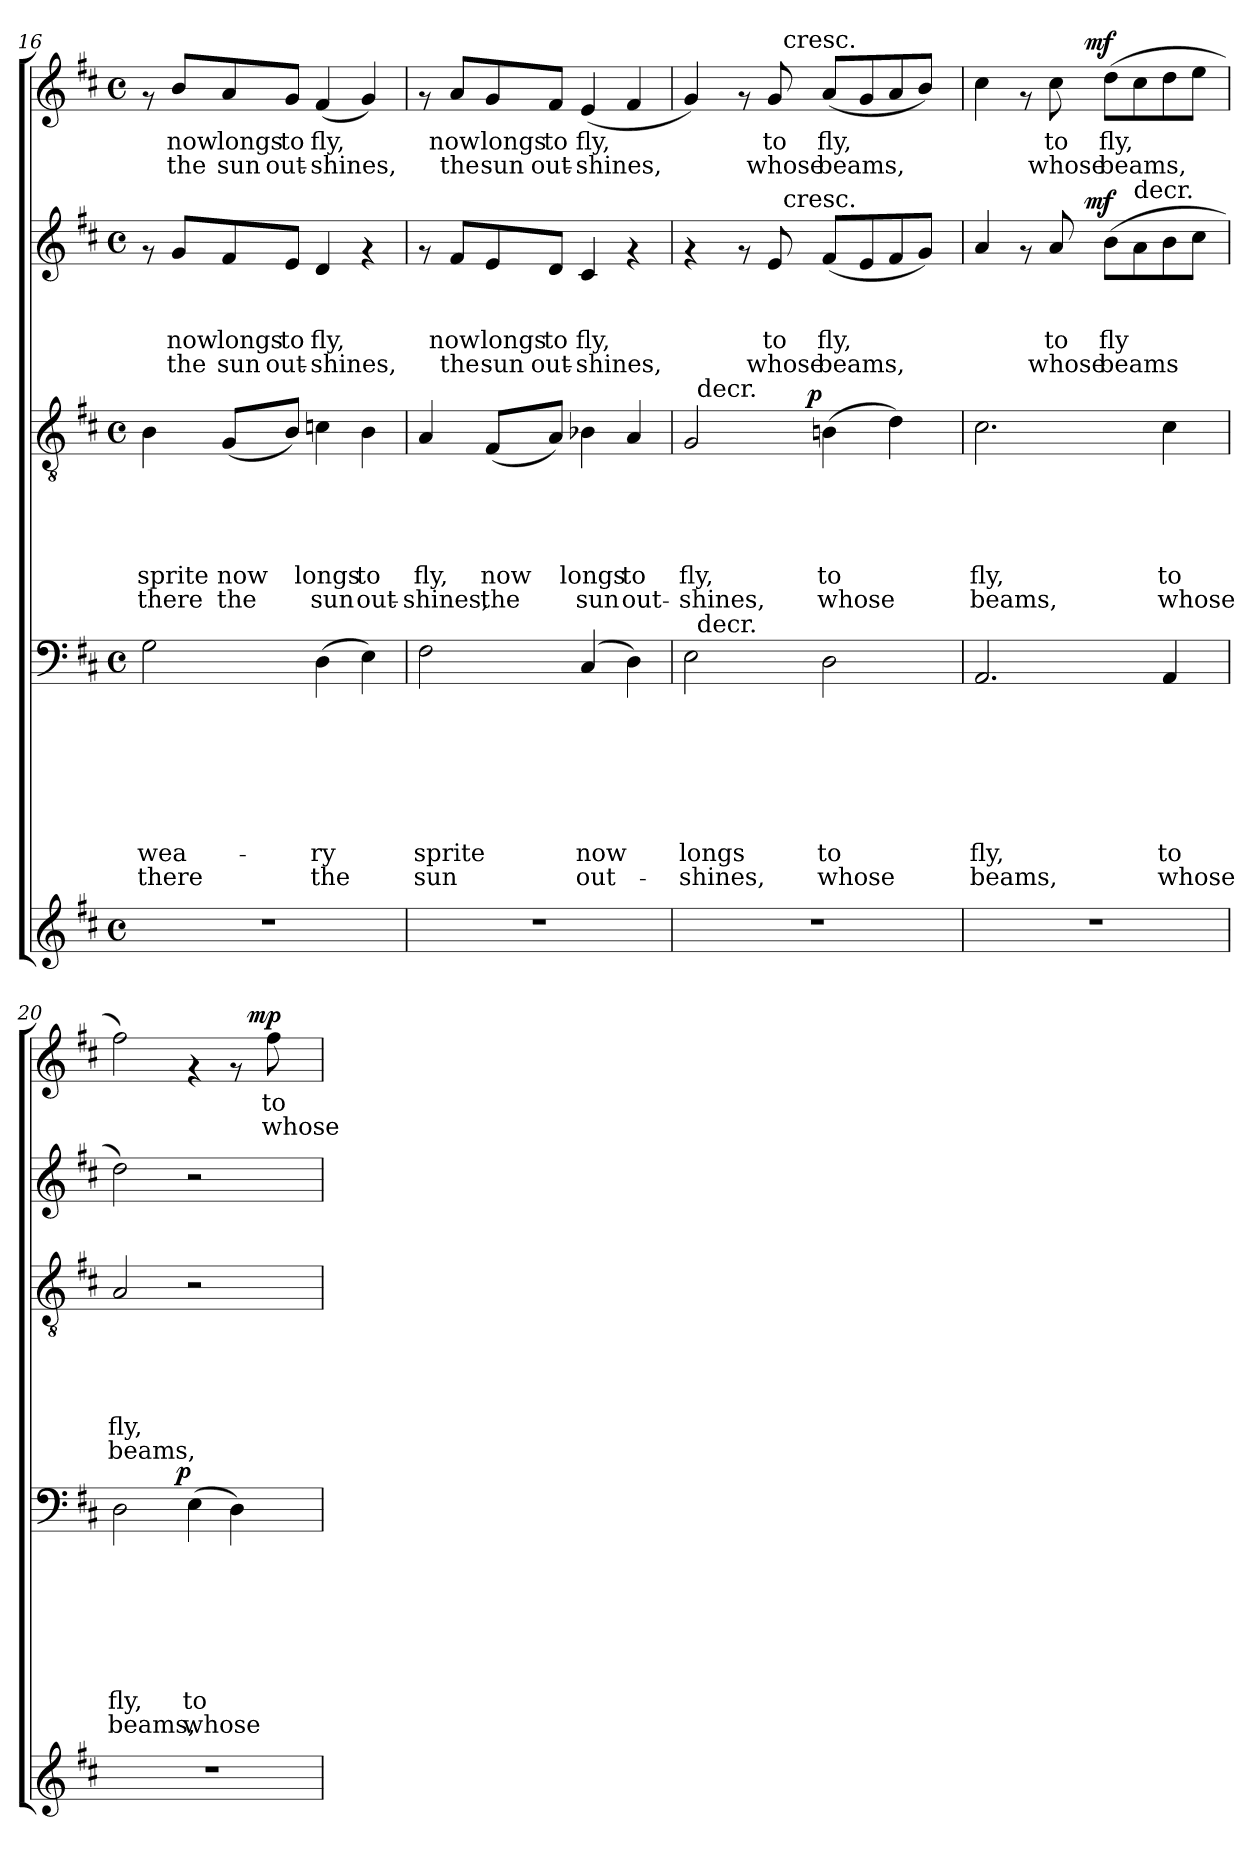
**kern	**kern	**text	**text	**text	**text	**text	**text	**text	**text	**dynam	**kern	**text	**text	**text	**text	**text	**text	**dynam	**kern	**text	**text	**text	**text	**dynam	**kern	**text	**text	**dynam
*part5	*part4	*part4	*part4	*part4	*part4	*part4	*part4	*part4	*part4	*part4	*part3	*part3	*part3	*part3	*part3	*part3	*part3	*part3	*part2	*part2	*part2	*part2	*part2	*part2	*part1	*part1	*part1	*part1
*staff5	*staff4	*staff4	*staff4	*staff4	*staff4	*staff4	*staff4	*staff4	*staff4	*staff4	*staff3	*staff3	*staff3	*staff3	*staff3	*staff3	*staff3	*staff3	*staff2	*staff2	*staff2	*staff2	*staff2	*staff2	*staff1	*staff1	*staff1	*staff1
*clefG2	*clefF4	*	*	*	*	*	*	*	*	*	*clefGv2	*	*	*	*	*	*	*	*clefG2	*	*	*	*	*	*clefG2	*	*	*
*k[f#c#]	*k[f#c#]	*	*	*	*	*	*	*	*	*	*k[f#c#]	*	*	*	*	*	*	*	*k[f#c#]	*	*	*	*	*	*k[f#c#]	*	*	*
*D:	*D:	*	*	*	*	*	*	*	*	*	*D:	*	*	*	*	*	*	*	*D:	*	*	*	*	*	*D:	*	*	*
*M4/4	*M4/4	*	*	*	*	*	*	*	*	*	*M4/4	*	*	*	*	*	*	*	*M4/4	*	*	*	*	*	*M4/4	*	*	*
*met(c)	*met(c)	*	*	*	*	*	*	*	*	*	*met(c)	*	*	*	*	*	*	*	*met(c)	*	*	*	*	*	*met(c)	*	*	*
=16	=16	=16	=16	=16	=16	=16	=16	=16	=16	=16	=16	=16	=16	=16	=16	=16	=16	=16	=16	=16	=16	=16	=16	=16	=16	=16	=16	=16
!	!	!	!	!	!	!	!	!LO:LY:b:rj	!LO:LY:b:rj	!	!	!	!	!	!	!LO:LY:b	!LO:LY:b	!	!	!	!	!	!	!	!	!	!	!
1r	2G\	.	.	.	.	.	.	wea-	there	.	4B\	.	.	.	.	sprite	there	.	8rf	.	.	.	.	.	8rf	.	.	.
!	!	!	!	!	!	!	!	!	!	!	!	!	!	!	!	!	!	!	!	!	!	!LO:LY:b:rj	!LO:LY:b:rj	!	!	!LO:LY:b:rj	!LO:LY:b:rj	!
.	.	.	.	.	.	.	.	.	.	.	.	.	.	.	.	.	.	.	8g/L	.	.	now	the	.	8b/L	now	the	.
!	!	!	!	!	!	!	!	!	!	!	!	!	!	!	!	!LO:LY:b	!LO:LY:b	!	!	!	!	!LO:LY:b:rj	!LO:LY:b:rj	!	!	!LO:LY:b:rj	!LO:LY:b:rj	!
.	.	.	.	.	.	.	.	.	.	.	(<8G/L	.	.	.	.	now	the	.	8f#/	.	.	longs	sun	.	8a/	longs	sun	.
!	!	!	!	!	!	!	!	!	!	!	!	!	!	!	!	!	!	!	!	!	!	!LO:LY:b:rj	!LO:LY:b:rj	!	!	!LO:LY:b:rj	!LO:LY:b:rj	!
.	.	.	.	.	.	.	.	.	.	.	8B/J)	.	.	.	.	.	.	.	8e/J	.	.	to	out-	.	8g/J	to	out-	.
!	!	!	!	!	!	!	!	!LO:LY:b:rj	!LO:LY:b:rj	!	!	!	!	!	!	!LO:LY:b	!LO:LY:b	!	!	!	!	!LO:LY:b:rj	!LO:LY:b:rj	!	!	!LO:LY:b:rj	!LO:LY:b:rj	!
.	(>4D\	.	.	.	.	.	.	-ry	the	.	4cn\	.	.	.	.	longs	sun	.	4d/	.	.	fly,	-shines,	.	(<4f#/	fly,	-shines,	.
!	!	!	!	!	!	!	!	!	!	!	!	!	!	!	!	!LO:LY:b	!LO:LY:b	!	!	!	!	!	!	!	!	!	!	!
.	4E\)	.	.	.	.	.	.	.	.	.	4B\	.	.	.	.	to	out-	.	4rf	.	.	.	.	.	4g/)	.	.	.
=17!	=17!	=17!	=17!	=17!	=17!	=17!	=17!	=17!	=17!	=17!	=17!	=17!	=17!	=17!	=17!	=17!	=17!	=17!	=17!	=17!	=17!	=17!	=17!	=17!	=17!	=17!	=17!	=17!
!	!	!	!	!	!	!	!	!LO:LY:b:rj	!LO:LY:b:rj	!	!	!	!	!	!	!LO:LY:b	!LO:LY:b	!	!	!	!	!	!	!	!	!	!	!
1r	2F#\	.	.	.	.	.	.	sprite	sun	.	4A/	.	.	.	.	fly,	-shines,	.	8rf	.	.	.	.	.	8rf	.	.	.
!	!	!	!	!	!	!	!	!	!	!	!	!	!	!	!	!	!	!	!	!	!	!LO:LY:b:rj	!LO:LY:b:rj	!	!	!LO:LY:b:rj	!LO:LY:b:rj	!
.	.	.	.	.	.	.	.	.	.	.	.	.	.	.	.	.	.	.	8f#/L	.	.	now	the	.	8a/L	now	the	.
!	!	!	!	!	!	!	!	!	!	!	!	!	!	!	!	!LO:LY:b	!LO:LY:b	!	!	!	!	!LO:LY:b:rj	!LO:LY:b:rj	!	!	!LO:LY:b:rj	!LO:LY:b:rj	!
.	.	.	.	.	.	.	.	.	.	.	(<8F#/L	.	.	.	.	now	the	.	8e/	.	.	longs	sun	.	8g/	longs	sun	.
!	!	!	!	!	!	!	!	!	!	!	!	!	!	!	!	!	!	!	!	!	!	!LO:LY:b:rj	!LO:LY:b:rj	!	!	!LO:LY:b:rj	!LO:LY:b:rj	!
.	.	.	.	.	.	.	.	.	.	.	8A/J)	.	.	.	.	.	.	.	8d/J	.	.	to	out-	.	8f#/J	to	out-	.
!	!	!	!	!	!	!	!	!LO:LY:b:rj	!LO:LY:b:rj	!	!	!	!	!	!	!LO:LY:b	!LO:LY:b	!	!	!	!	!LO:LY:b:rj	!LO:LY:b:rj	!	!	!LO:LY:b:rj	!LO:LY:b:rj	!
.	(>4C#/	.	.	.	.	.	.	now	out-	.	4B-X\	.	.	.	.	longs	sun	.	4c#/	.	.	fly,	-shines,	.	(<4e/	fly,	-shines,	.
!	!	!	!	!	!	!	!	!	!	!	!	!	!	!	!	!LO:LY:b	!LO:LY:b	!	!	!	!	!	!	!	!	!	!	!
.	4D\)	.	.	.	.	.	.	.	.	.	4A/	.	.	.	.	to	out-	.	4rf	.	.	.	.	.	4f#/	.	.	.
=18!	=18!	=18!	=18!	=18!	=18!	=18!	=18!	=18!	=18!	=18!	=18!	=18!	=18!	=18!	=18!	=18!	=18!	=18!	=18!	=18!	=18!	=18!	=18!	=18!	=18!	=18!	=18!	=18!
!	!	!	!	!	!	!	!	!LO:LY:b:rj	!LO:LY:b:rj	!	!	!	!	!	!	!LO:LY:b	!LO:LY:b	!	!	!	!	!	!	!	!	!	!	!
*	*^	*	*	*	*	*	*	*	*	*	*^	*	*	*	*	*	*	*	*^	*	*	*	*	*	*^	*	*	*
*	*	*	*	*	*	*	*	*	*	*	*	*	*^	*	*	*	*	*	*	*	*	*	*	*	*	*	*	*	*	*	*	*
1r	2E\	32ryy	.	.	.	.	.	.	longs	-shines,	.	2G/	4...ryy	32ryy	.	.	.	.	fly,	-shines,	.	4rf	4ryy	.	.	.	.	.	4g/)	4ryy	.	.	.
!	!	!	!	!	!	!	!	!	!	!	!	!	!	!LO:TX:a:t=decr.	!	!	!	!	!	!	!	!	!	!	!	!	!	!	!	!	!	!	!
!	!	!LO:TX:a:t=decr.	!	!	!	!	!	!	!	!	!	!	!	!	!	!	!	!	!	!	!	!	!	!	!	!	!	!	!	!	!	!	!
.	.	2ryy	.	.	.	.	.	.	.	.	.	.	.	2ryy	.	.	.	.	.	.	.	.	.	.	.	.	.	.	.	.	.	.	.
.	.	.	.	.	.	.	.	.	.	.	.	.	.	.	.	.	.	.	.	.	.	8rf	8ryy	.	.	.	.	.	8rf	8ryy	.	.	.
!	!	!	!	!	!	!	!	!	!	!	!	!	!	!	!	!	!	!	!	!	!	!	!	!	!	!LO:LY:b:rj	!LO:LY:b:rj	!	!	!	!LO:LY:b:rj	!LO:LY:b:rj	!
.	.	.	.	.	.	.	.	.	.	.	.	.	.	.	.	.	.	.	.	.	.	8e/	32ryy	.	.	to	whose	.	8g/	32ryy	to	whose	.
!	!	!	!	!	!	!	!	!	!	!	!	!	!	!	!	!	!	!	!	!	!	!	!	!	!	!	!	!	!	!LO:TX:a:t=cresc.	!	!	!
!	!	!	!	!	!	!	!	!	!	!	!	!	!	!	!	!	!	!	!	!	!	!	!LO:TX:a:t=cresc.	!	!	!	!	!	!	!	!	!	!
.	.	.	.	.	.	.	.	.	.	.	.	.	.	.	.	.	.	.	.	.	.	.	2ryy	.	.	.	.	.	.	2ryy	.	.	.
!	!	!	!	!	!	!	!	!	!	!	!	!	!	!	!	!	!	!	!	!	!LO:DY:a	!	!	!	!	!	!	!	!	!	!	!	!
.	.	.	.	.	.	.	.	.	.	.	.	.	2ryy	.	.	.	.	.	.	.	p	.	.	.	.	.	.	.	.	.	.	.	.
!	!	!	!	!	!	!	!	!	!LO:LY:b:rj	!LO:LY:b:rj	!	!	!	!	!	!	!	!	!LO:LY:b	!LO:LY:b	!	!	!	!	!	!LO:LY:b:rj	!LO:LY:b:rj	!	!	!	!LO:LY:b:rj	!LO:LY:b:rj	!
.	2D\	.	.	.	.	.	.	.	to	whose	.	(>4Bn\	.	.	.	.	.	.	to	whose	.	(<8f#/L	.	.	.	fly,	beams,	.	(<8a/L	.	fly,	beams,	.
.	.	4...ryy	.	.	.	.	.	.	.	.	.	.	.	4...ryy	.	.	.	.	.	.	.	.	.	.	.	.	.	.	.	.	.	.	.
.	.	.	.	.	.	.	.	.	.	.	.	.	.	.	.	.	.	.	.	.	.	8e/	.	.	.	.	.	.	8g/	.	.	.	.
.	.	.	.	.	.	.	.	.	.	.	.	4d\)	.	.	.	.	.	.	.	.	.	8f#/	.	.	.	.	.	.	8a/	.	.	.	.
.	.	.	.	.	.	.	.	.	.	.	.	.	.	.	.	.	.	.	.	.	.	8g/J)	.	.	.	.	.	.	8b/J)	.	.	.	.
.	.	.	.	.	.	.	.	.	.	.	.	.	.	.	.	.	.	.	.	.	.	.	16.ryy	.	.	.	.	.	.	16.ryy	.	.	.
.	.	.	.	.	.	.	.	.	.	.	.	.	32ryy	.	.	.	.	.	.	.	.	.	.	.	.	.	.	.	.	.	.	.	.
!!LO:PB:g=z	!!
=19!	=19!	=19!	=19!	=19!	=19!	=19!	=19!	=19!	=19!	=19!	=19!	=19!	=19!	=19!	=19!	=19!	=19!	=19!	=19!	=19!	=19!	=19!	=19!	=19!	=19!	=19!	=19!	=19!	=19!	=19!	=19!	=19!	=19!
!	!	!	!	!	!	!	!	!	!LO:LY:b:rj	!LO:LY:b:rj	!	!	!	!	!	!	!	!	!LO:LY:b	!LO:LY:b	!	!	!	!	!	!	!	!	!	!	!	!	!
*	*v	*v	*	*	*	*	*	*	*	*	*	*	*	*	*	*	*	*	*	*	*	*	*	*	*	*	*	*	*	*	*	*	*
*	*	*	*	*	*	*	*	*	*	*	*v	*v	*v	*	*	*	*	*	*	*	*	*	*	*	*	*	*	*	*	*	*	*
1r	2.AA/	.	.	.	.	.	.	fly,	beams,	.	2.c#i\	.	.	.	.	fly,	beams,	.	4a/	4...ryy	.	.	.	.	.	4cc#\	4...ryy	.	.	.
.	.	.	.	.	.	.	.	.	.	.	.	.	.	.	.	.	.	.	8rf	.	.	.	.	.	.	8rf	.	.	.	.
!	!	!	!	!	!	!	!	!	!	!	!	!	!	!	!	!	!	!	!	!	!	!	!LO:LY:b:rj	!LO:LY:b:rj	!	!	!	!LO:LY:b:rj	!LO:LY:b:rj	!
.	.	.	.	.	.	.	.	.	.	.	.	.	.	.	.	.	.	.	8a/	.	.	.	to	whose	.	8cc#\	.	to	whose	.
!	!	!	!	!	!	!	!	!	!	!	!	!	!	!	!	!	!	!	!	!	!	!	!	!	!LO:DY:a	!	!	!	!	!LO:DY:a
.	.	.	.	.	.	.	.	.	.	.	.	.	.	.	.	.	.	.	.	2ryy	.	.	.	.	mf	.	2ryy	.	.	mf
!	!	!	!	!	!	!	!	!	!	!	!	!	!	!	!	!	!	!	!	!	!	!	!LO:LY:b:rj	!LO:LY:b:rj	!	!	!	!LO:LY:b:rj	!LO:LY:b:rj	!
.	.	.	.	.	.	.	.	.	.	.	.	.	.	.	.	.	.	.	(>8b\L	.	.	.	fly	beams	.	(>8dd\L	.	fly,	beams,	.
!	!	!	!	!	!	!	!	!	!	!	!	!	!	!	!	!	!	!	!LO:TX:a:t=decr.	!	!	!	!	!	!	!	!	!	!	!
.	.	.	.	.	.	.	.	.	.	.	.	.	.	.	.	.	.	.	8a\	.	.	.	.	.	.	8cc#\	.	.	.	.
!	!	!	!	!	!	!	!	!LO:LY:b:rj	!LO:LY:b:rj	!	!	!	!	!	!	!LO:LY:b	!LO:LY:b	!	!	!	!	!	!	!	!	!	!	!	!	!
.	4AA/	.	.	.	.	.	.	to	whose	.	4c#\	.	.	.	.	to	whose	.	8b\	.	.	.	.	.	.	8dd\	.	.	.	.
.	.	.	.	.	.	.	.	.	.	.	.	.	.	.	.	.	.	.	8cc#\J	.	.	.	.	.	.	8ee\J	.	.	.	.
.	.	.	.	.	.	.	.	.	.	.	.	.	.	.	.	.	.	.	.	32ryy	.	.	.	.	.	.	32ryy	.	.	.
=20!	=20!	=20!	=20!	=20!	=20!	=20!	=20!	=20!	=20!	=20!	=20!	=20!	=20!	=20!	=20!	=20!	=20!	=20!	=20!	=20!	=20!	=20!	=20!	=20!	=20!	=20!	=20!	=20!	=20!	=20!
!	!	!	!	!	!	!	!	!LO:LY:b:rj	!LO:LY:b:rj	!	!	!	!	!	!	!LO:LY:b	!LO:LY:b	!	!	!	!	!	!	!	!	!	!	!	!	!
*	*^	*	*	*	*	*	*	*	*	*	*	*	*	*	*	*	*	*	*v	*v	*	*	*	*	*	*	*	*	*	*
1r	2D\	4...ryy	.	.	.	.	.	.	fly,	beams,	.	2A/	.	.	.	.	fly,	beams,	.	2dd\)	.	.	.	.	.	2ff#\)	2ryy	.	.	.
!	!	!	!	!	!	!	!	!	!	!	!LO:DY:a	!	!	!	!	!	!	!	!	!	!	!	!	!	!	!	!	!	!	!
.	.	2ryy	.	.	.	.	.	.	.	.	p	.	.	.	.	.	.	.	.	.	.	.	.	.	.	.	.	.	.	.
!	!	!	!	!	!	!	!	!	!LO:LY:b:rj	!LO:LY:b:rj	!	!	!	!	!	!	!	!	!	!	!	!	!	!	!	!	!	!	!	!
.	(>4E\	.	.	.	.	.	.	.	to	whose	.	2r	.	.	.	.	.	.	.	2r	.	.	.	.	.	4rf	4ryy	.	.	.
.	4D\)	.	.	.	.	.	.	.	.	.	.	.	.	.	.	.	.	.	.	.	.	.	.	.	.	8rf	16ryy	.	.	.
!	!	!	!	!	!	!	!	!	!	!	!	!	!	!	!	!	!	!	!	!	!	!	!	!	!	!	!	!	!	!LO:DY:a
.	.	.	.	.	.	.	.	.	.	.	.	.	.	.	.	.	.	.	.	.	.	.	.	.	.	.	8.ryy	.	.	mp
!	!	!	!	!	!	!	!	!	!	!	!	!	!	!	!	!	!	!	!	!	!	!	!	!	!	!	!	!LO:LY:b:rj	!LO:LY:b:rj	!
.	.	.	.	.	.	.	.	.	.	.	.	.	.	.	.	.	.	.	.	.	.	.	.	.	.	8ff#\	.	to	whose	.
.	.	32ryy	.	.	.	.	.	.	.	.	.	.	.	.	.	.	.	.	.	.	.	.	.	.	.	.	.	.	.	.
!	!	!	!	!	!	!	!	!	!	!	!	!	!	!	!	!	!	!	!	!	!	!	!	!	!	!LO:TX:a:t=cresc.	!	!	!	!
*	*v	*v	*	*	*	*	*	*	*	*	*	*	*	*	*	*	*	*	*	*	*	*	*	*	*	*v	*v	*	*	*
=!	=!	=!	=!	=!	=!	=!	=!	=!	=!	=!	=!	=!	=!	=!	=!	=!	=!	=!	=!	=!	=!	=!	=!	=!	=!	=!	=!	=!
*-	*-	*-	*-	*-	*-	*-	*-	*-	*-	*-	*-	*-	*-	*-	*-	*-	*-	*-	*-	*-	*-	*-	*-	*-	*-	*-	*-	*-
